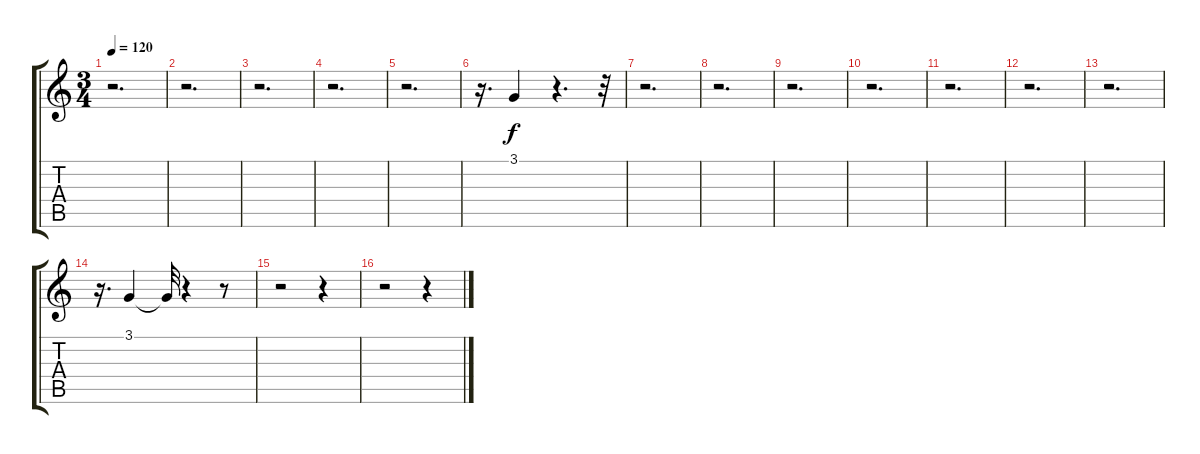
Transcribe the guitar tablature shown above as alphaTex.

\track "" {instrument tubularbells}
\staff {score tabs}
\tuning (E4 B3 G3 D3 A2 E2) {hide}
\ts (3 4)
\tempo 120
\clef g2
\ks c
r.2{d dy f} |
r.2{d} |
r.2{d} |
r.2{d} |
r.2{d} |
r.16{d} 3.1.4 r.4{d} r.32 |
r.2{d} |
r.2{d} |
r.2{d} |
r.2{d} |
r.2{d} |
r.2{d} |
r.2{d} |
r.16{d} 3.1.4 3.1{t}.32 r.4 r.8 |
r.2 r.4 |
r.2 r.4
